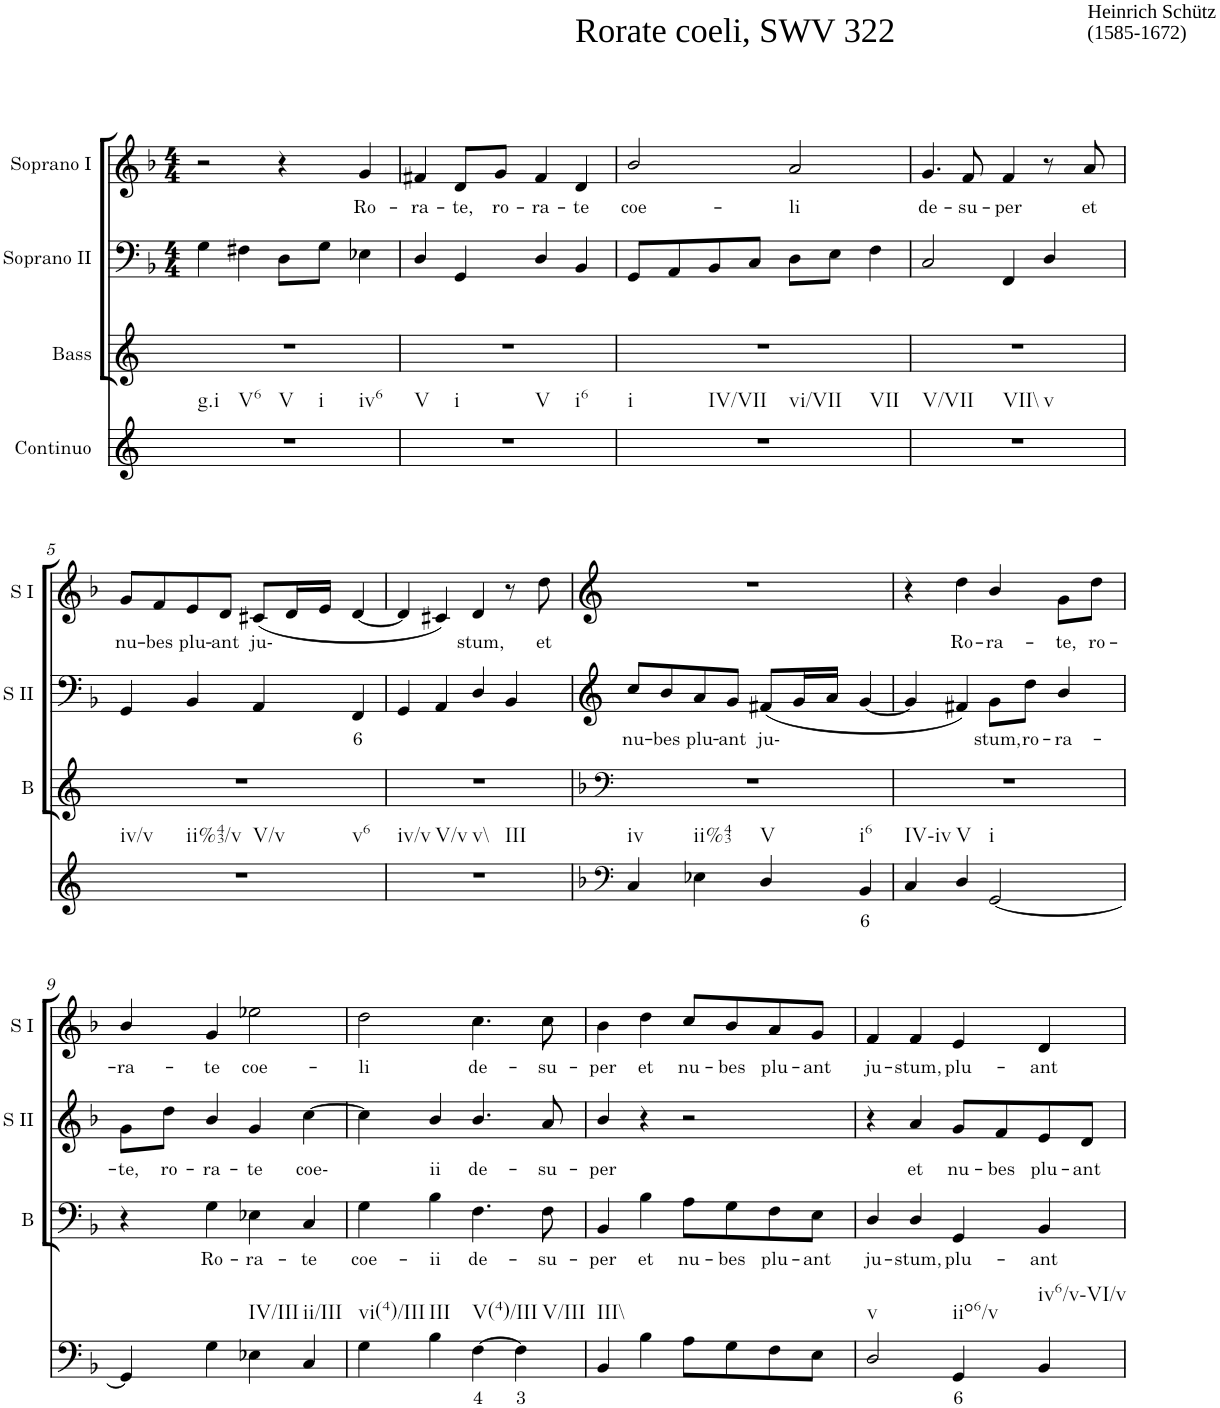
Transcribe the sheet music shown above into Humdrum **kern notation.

**kern	**text	**kern	**text	**kern	**text	**kern	**text
*part4	*part4	*part3	*part3	*part2	*part2	*part1	*part1
*staff4	*staff4	*staff3	*staff3	*staff2	*staff2	*staff1	*staff1
*I"Continuo	*	*I"Bass	*	*I"Soprano II	*	*I"Soprano I	*
*	*	*I'B	*	*I'S II	*	*I'S I	*
*clefG2	*	*clefG2	*	*clefF4	*	*clefG2	*
*k[]	*	*k[]	*	*k[b-]	*	*k[b-]	*
*	*	*	*	*M4/4	*	*M4/4	*
=1	=1	=1	=1	=1	=1	=1	=1
!	!	!	!	!	!	!LO:TX:a:t=Rorate coeli, SWV 322	!
!	!	!	!	!	!	!LO:TX:a:t=Heinrich Schütz	!
!	!	!	!	!	!	!LO:TX:a:t=(1585-1672)	!
!LO:TX:b:t=g.i	!	!	!	!	!	!	!
!LO:TX:b:t=V6	!	!	!	!	!	!	!
!LO:TX:b:t=V	!	!	!	!	!	!	!
!LO:TX:b:t=i	!	!	!	!	!	!	!
!LO:TX:b:t=iv6	!	!	!	!	!	!	!
1r	.	1r	.	4G\	.	2r	.
.	.	.	.	4F#X\	.	.	.
.	.	.	.	8D\L	.	4r	.
.	.	.	.	8G\J	.	.	.
!	!	!	!	!	!	!	!LO:LY:b
.	.	.	.	4E-X\	.	4g/	Ro-
=2	=2	=2	=2	=2	=2	=2	=2
!LO:TX:b:t=V	!	!	!	!	!	!	!
!LO:TX:b:t=i	!	!	!	!	!	!	!
!LO:TX:b:t=V	!	!	!	!	!	!	!
!LO:TX:b:t=i6	!	!	!	!	!	!	!
!	!	!	!	!	!	!	!LO:LY:b
1r	.	1r	.	4D/	.	4f#X/	ra-
!	!	!	!	!	!	!	!LO:LY:b
.	.	.	.	4GG/	.	8d/L	te,
!	!	!	!	!	!	!	!LO:LY:b
.	.	.	.	.	.	8g/J	ro-
!	!	!	!	!	!	!	!LO:LY:b
.	.	.	.	4D/	.	4f#/	ra-
!	!	!	!	!	!	!	!LO:LY:b
.	.	.	.	4BB-/	.	4d/	te
=3	=3	=3	=3	=3	=3	=3	=3
!LO:TX:b:t=i	!	!	!	!	!	!	!
!LO:TX:b:t=IV/VII	!	!	!	!	!	!	!
!LO:TX:b:t=vi/VII	!	!	!	!	!	!	!
!LO:TX:b:t=VII	!	!	!	!	!	!	!
!	!	!	!	!	!	!	!LO:LY:b
1r	.	1r	.	8GG/L	.	2b-/	coe-
.	.	.	.	8AA/	.	.	.
.	.	.	.	8BB-/	.	.	.
.	.	.	.	8C/J	.	.	.
!	!	!	!	!	!	!	!LO:LY:b
.	.	.	.	8D\L	.	2a/	li
.	.	.	.	8E\J	.	.	.
.	.	.	.	4F\	.	.	.
=4	=4	=4	=4	=4	=4	=4	=4
!LO:TX:b:t=V/VII	!	!	!	!	!	!	!
!LO:TX:b:t=VII\\	!	!	!	!	!	!	!
!LO:TX:b:t=v	!	!	!	!	!	!	!
!	!	!	!	!	!	!	!LO:LY:b
1r	.	1r	.	2C/	.	4.g/	de-
!	!	!	!	!	!	!	!LO:LY:b
.	.	.	.	.	.	8f/	su-
!	!	!	!	!	!	!	!LO:LY:b
.	.	.	.	4FF/	.	4f/	per
.	.	.	.	4D/	.	8r	.
!	!	!	!	!	!	!	!LO:LY:b
.	.	.	.	.	.	8a/	et
!!LO:LB:g=z
=5	=5	=5	=5	=5	=5	=5	=5
!LO:TX:b:t=iv/v	!	!	!	!	!	!	!
!LO:TX:b:t=ii%43/v	!	!	!	!	!	!	!
!LO:TX:b:t=V/v	!	!	!	!	!	!	!
!LO:TX:b:t=v6	!	!	!	!	!	!	!
!	!	!	!	!	!	!	!LO:LY:b
1r	.	1r	.	4GG/	.	8g/L	nu-
!	!	!	!	!	!	!	!LO:LY:b
.	.	.	.	.	.	8f/	bes
!	!	!	!	!	!	!	!LO:LY:b
.	.	.	.	4BB-/	.	8e/	plu-
!	!	!	!	!	!	!	!LO:LY:b
.	.	.	.	.	.	8d/J	ant
!	!	!	!	!	!	!	!LO:LY:b
.	.	.	.	4AA/	.	(8c#X/L	ju-
.	.	.	.	.	.	16d/L	.
.	.	.	.	.	.	16e/JJ	.
!	!	!	!	!	!LO:LY:b	!	!
.	.	.	.	4FF/	6	[4d/	.
=6	=6	=6	=6	=6	=6	=6	=6
!LO:TX:b:t=iv/v	!	!	!	!	!	!	!
!LO:TX:b:t=V/v	!	!	!	!	!	!	!
!LO:TX:b:t=v\\	!	!	!	!	!	!	!
!LO:TX:b:t=III	!	!	!	!	!	!	!
1r	.	1r	.	4GG/	.	4d/]	.
.	.	.	.	4AA/	.	4c#X/)	.
!	!	!	!	!	!	!	!LO:LY:b
.	.	.	.	4D/	.	4d/	stum,
.	.	.	.	4BB-/	.	8r	.
!	!	!	!	!	!	!	!LO:LY:b
.	.	.	.	.	.	8dd\	et
=7	=7	=7	=7	=7	=7	=7	=7
*clefF4	*	*clefF4	*	*	*	*	*
*k[b-]	*	*k[b-]	*	*	*	*	*
!LO:TX:b:t=iv	!	!	!	!	!	!	!
!	!	!	!	!	!LO:LY:b	!	!
4C/	.	1r	.	8cc/L	nu-	1r	.
!	!	!	!	!	!LO:LY:b	!	!
.	.	.	.	8b-/	bes	.	.
!LO:TX:b:t=ii%43	!	!	!	!	!	!	!
!	!	!	!	!	!LO:LY:b	!	!
4E-X\	.	.	.	8a/	plu-	.	.
!	!	!	!	!	!LO:LY:b	!	!
.	.	.	.	8g/J	ant	.	.
!LO:TX:b:t=V	!	!	!	!	!	!	!
!	!	!	!	!	!LO:LY:b	!	!
4D/	.	.	.	(8f#X/L	ju-	.	.
.	.	.	.	16g/L	.	.	.
.	.	.	.	16a/JJ	.	.	.
!LO:TX:b:t=i6	!	!	!	!	!	!	!
!	!LO:LY:b	!	!	!	!	!	!
4BB-/	6	.	.	[4g/	.	.	.
=8	=8	=8	=8	=8	=8	=8	=8
!LO:TX:b:t=IV-iv	!	!	!	!	!	!	!
4C/	.	1r	.	4g/]	.	4r	.
!LO:TX:b:t=V	!	!	!	!	!	!	!
!	!	!	!	!	!	!	!LO:LY:b
4D/	.	.	.	4f#X/)	.	4dd\	Ro-
!LO:TX:b:t=i	!	!	!	!	!	!	!
!	!	!	!	!	!LO:LY:b	!	!LO:LY:b
[2GG/	.	.	.	8g\L	stum,	4b-/	ra-
!	!	!	!	!	!LO:LY:b	!	!
.	.	.	.	8dd\J	ro-	.	.
!	!	!	!	!	!LO:LY:b	!	!LO:LY:b
.	.	.	.	4b-/	ra-	8g\L	te,
!	!	!	!	!	!	!	!LO:LY:b
.	.	.	.	.	.	8dd\J	ro-
!!LO:LB:g=z
=9	=9	=9	=9	=9	=9	=9	=9
!	!	!	!	!	!LO:LY:b	!	!LO:LY:b
4GG/]	.	4r	.	8g\L	te,	4b-/	ra-
!	!	!	!	!	!LO:LY:b	!	!
.	.	.	.	8dd\J	ro-	.	.
!	!	!	!LO:LY:b	!	!LO:LY:b	!	!LO:LY:b
4G\	.	4G\	Ro-	4b-/	ra-	4g/	te
!LO:TX:b:t=IV/III	!	!	!	!	!	!	!
!	!	!	!LO:LY:b	!	!LO:LY:b	!	!LO:LY:b
4E-X\	.	4E-X\	ra-	4g/	te	2ee-X\	coe-
!LO:TX:b:t=ii/III	!	!	!	!	!	!	!
!	!	!	!LO:LY:b	!	!LO:LY:b	!	!
4C/	.	4C/	te	[4cc\	coe-	.	.
=10	=10	=10	=10	=10	=10	=10	=10
!LO:TX:b:t=vi(4)/III	!	!	!	!	!	!	!
!	!	!	!LO:LY:b	!	!	!	!LO:LY:b
4G\	.	4G\	coe-	4cc\]	.	2dd\	li
!LO:TX:b:t=III	!	!	!	!	!	!	!
!	!	!	!LO:LY:b	!	!LO:LY:b	!	!
4B-\	.	4B-\	ii	4b-/	ii	.	.
!LO:TX:b:t=V(4)/III	!	!	!	!	!	!	!
!	!LO:LY:b	!	!LO:LY:b	!	!LO:LY:b	!	!LO:LY:b
[4F\	4	4.F\	de-	4.b-/	de-	4.cc\	de-
!LO:TX:b:t=V/III	!	!	!	!	!	!	!
!	!LO:LY:b	!	!	!	!	!	!
4F\]	3	.	.	.	.	.	.
!	!	!	!LO:LY:b	!	!LO:LY:b	!	!LO:LY:b
.	.	8F\	su-	8a/	su-	8cc\	su-
=11	=11	=11	=11	=11	=11	=11	=11
!LO:TX:b:t=III\\	!	!	!	!	!	!	!
!	!	!	!LO:LY:b	!	!LO:LY:b	!	!LO:LY:b
4BB-/	.	4BB-/	per	4b-/	per	4b-\	per
!	!	!	!LO:LY:b	!	!	!	!LO:LY:b
4B-\	.	4B-\	et	4r	.	4dd\	et
!	!	!	!LO:LY:b	!	!	!	!LO:LY:b
8A\L	.	8A\L	nu-	2r	.	8cc/L	nu-
!	!	!	!LO:LY:b	!	!	!	!LO:LY:b
8G\	.	8G\	bes	.	.	8b-/	bes
!	!	!	!LO:LY:b	!	!	!	!LO:LY:b
8F\	.	8F\	plu-	.	.	8a/	plu-
!	!	!	!LO:LY:b	!	!	!	!LO:LY:b
8E\J	.	8E\J	ant	.	.	8g/J	ant
=12	=12	=12	=12	=12	=12	=12	=12
!LO:TX:b:t=v	!	!	!	!	!	!	!
!	!	!	!LO:LY:b	!	!	!	!LO:LY:b
2D/	.	4D/	ju-	4r	.	4f/	ju-
!	!	!	!LO:LY:b	!	!LO:LY:b	!	!LO:LY:b
.	.	4D/	stum,	4a/	et	4f/	stum,
!LO:TX:b:t=iio6/v	!	!	!	!	!	!	!
!	!LO:LY:b	!	!LO:LY:b	!	!LO:LY:b	!	!LO:LY:b
4GG/	6	4GG/	plu-	8g/L	nu-	4e/	plu-
!	!	!	!	!	!LO:LY:b	!	!
.	.	.	.	8f/	bes	.	.
!LO:TX:b:t=iv6/v-VI/v	!	!	!	!	!	!	!
!	!	!	!LO:LY:b	!	!LO:LY:b	!	!LO:LY:b
4BB-/	.	4BB-/	ant	8e/	plu-	4d/	ant
!	!	!	!	!	!LO:LY:b	!	!
.	.	.	.	8d/J	ant	.	.
=	=	=	=	=	=	=	=
*-	*-	*-	*-	*-	*-	*-	*-
